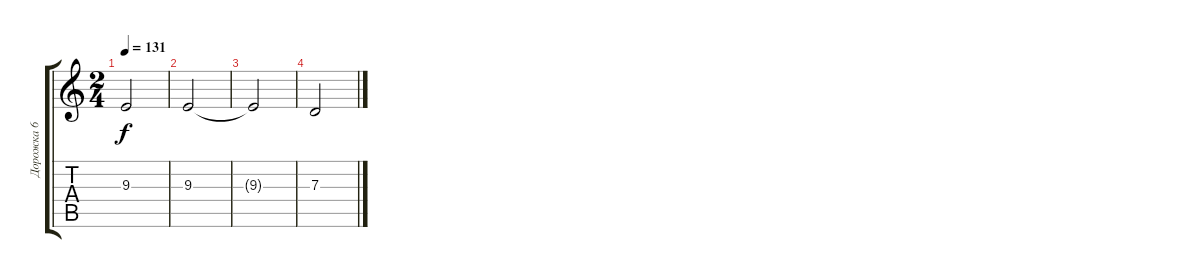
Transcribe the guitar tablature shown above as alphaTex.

\track ("Дорожка 6" "Дорожка 6") {instrument violin}
\staff {score tabs}
\tuning (E4 B3 G3 D3 A2 E2) {hide}
\ts (2 4)
\tempo 131
\clef g2
\ks c
9.3{t}.2{dy f} |
9.3.2 |
9.3{t}.2 |
7.3.2
